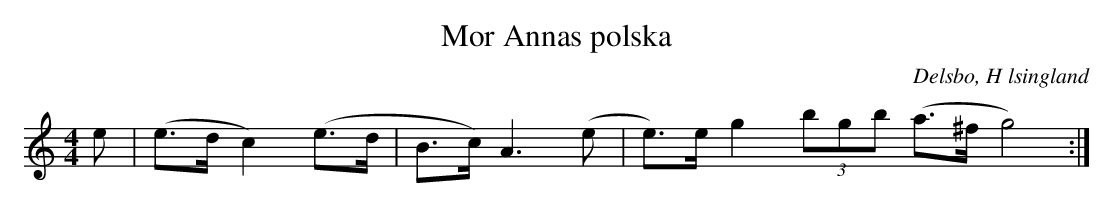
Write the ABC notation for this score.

X:1
T: Mor Annas polska
O: Delsbo, H lsingland
M: 4/4
L: 1/8
K: Am
e|(e>d c2) (e>d|B>c) A3(e|e)>e g2 (3bgb (a>^f g4):|
|:|||:|
